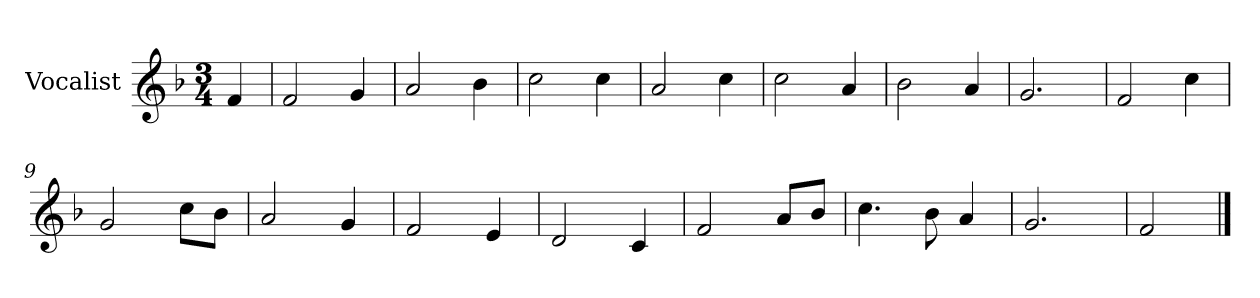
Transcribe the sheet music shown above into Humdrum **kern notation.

**kern
*part1
*staff1
*I"Vocalist
*k[b-]
*F:
*M3/4
=
4f
=1
2f
4g
=2
2a
4b-
=3
2cc
4cc
=4
2a
4cc
=5
2cc
4a
=6
2b-
4a
=7
2.g
=8
2f
4cc
=9
2g
8ccL
8b-J
=10
2a
4g
=11
2f
4e
=12
2d
4c
=13
2f
8aL
8b-J
=14
4.cc
8b-
4a
=15
2.g
=16
2f
==
*-
